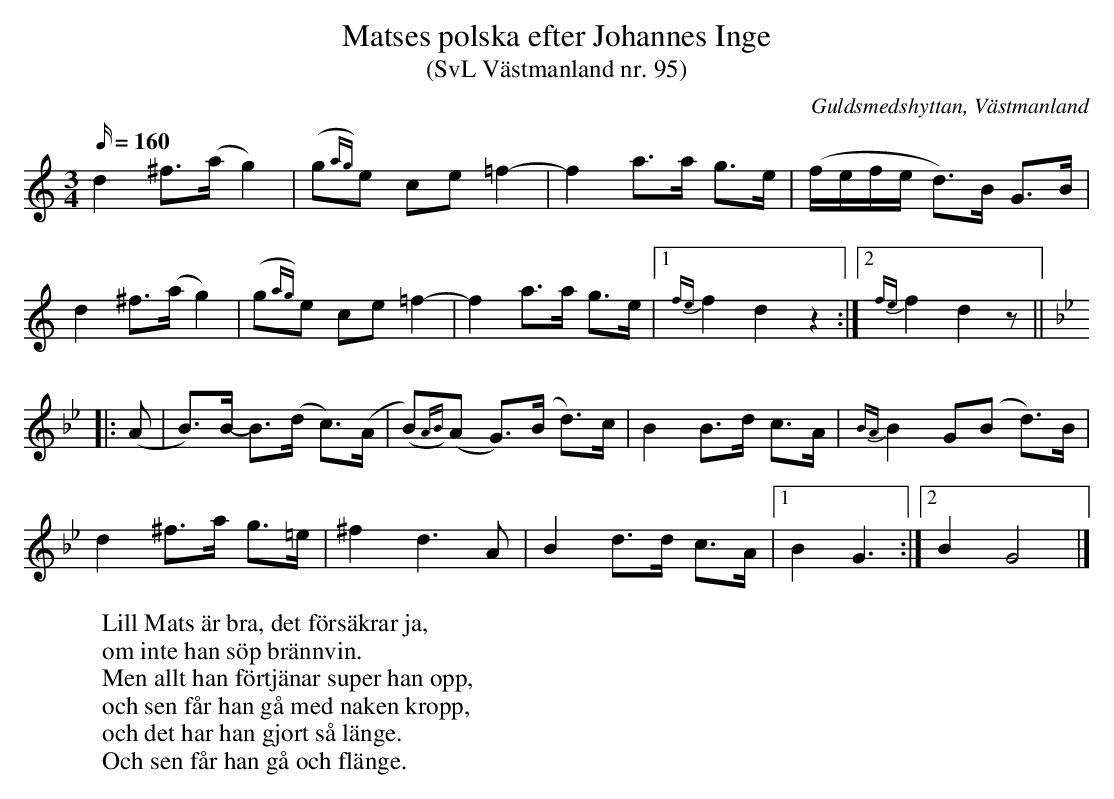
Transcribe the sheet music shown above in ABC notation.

X:1
T: Matses polska efter Johannes Inge
T: (SvL Västmanland nr. 95)
O: Guldsmedshyttan, Västmanland
M: 3/4
L: 1/16
Q: 160
K: GMix
d4 ^f2>(a2 g4) | (g2{ag})e2 c2e2 =f4- | f4 a2>a2 g2>e2 | (fefe d2)>B2 G2>B2 |
d4 ^f2>(a2 g4) | (g2{ag})e2 c2e2 =f4- | f4 a2>a2 g2>e2 |1 {fe}f4 d4 z4 :|2 {fe}f4 d4 z2 ||
K:Gm
|: (A2 | B2)>B2- B2>(d2 c2>)(A2 | (B2){AB})(A2 G2>)(B2 d2>)c2 | B4 B2>d2 c2>A2 | {BA}B4 G2(B2 d2)>B2 |
d4 ^f2>a2 g2>=e2 | ^f4 d4>A4 | B4 d2>d2 c2>A2 |1 B4 G6 :|2 B4 G8 |]
W: Lill Mats är bra, det försäkrar ja,
W: om inte han söp brännvin.
W: Men allt han förtjänar super han opp,
W: och sen får han gå med naken kropp,
W: och det har han gjort så länge.
W: Och sen får han gå och flänge.
